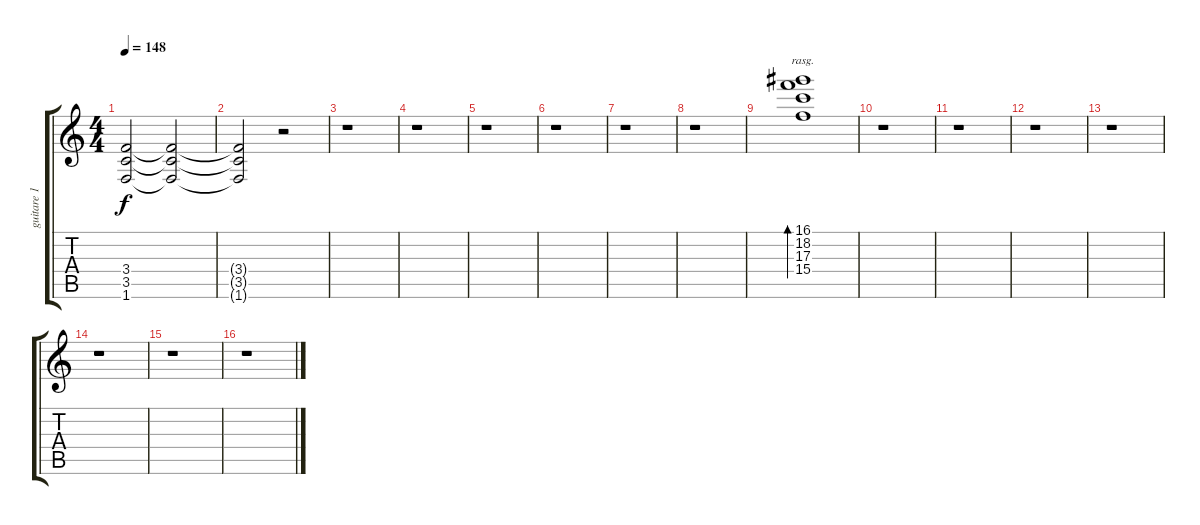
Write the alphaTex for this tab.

\track ("guitare 1" "guitare 1") {instrument electricguitarclean}
\staff {score tabs}
\tuning (E4 B3 G3 D3 A2 E2) {hide}
\ts (4 4)
\tempo 148
\clef g2
\ks c
(3.4 3.5 1.6).2{dy f} (3.4{t} 3.5{t} 1.6{t}).2{volume 0} |
(3.4{t} 3.5{t} 1.6{t}).2 r.2 |
r.1{volume 15 instrument electricguitarclean} |
r.1 |
r.1 |
r.1 |
r.1 |
r.1 |
(16.1 18.2 17.3 15.4).1{bd 480 rasg ii} |
r.1 |
r.1 |
r.1 |
r.1 |
r.1 |
r.1 |
r.1
